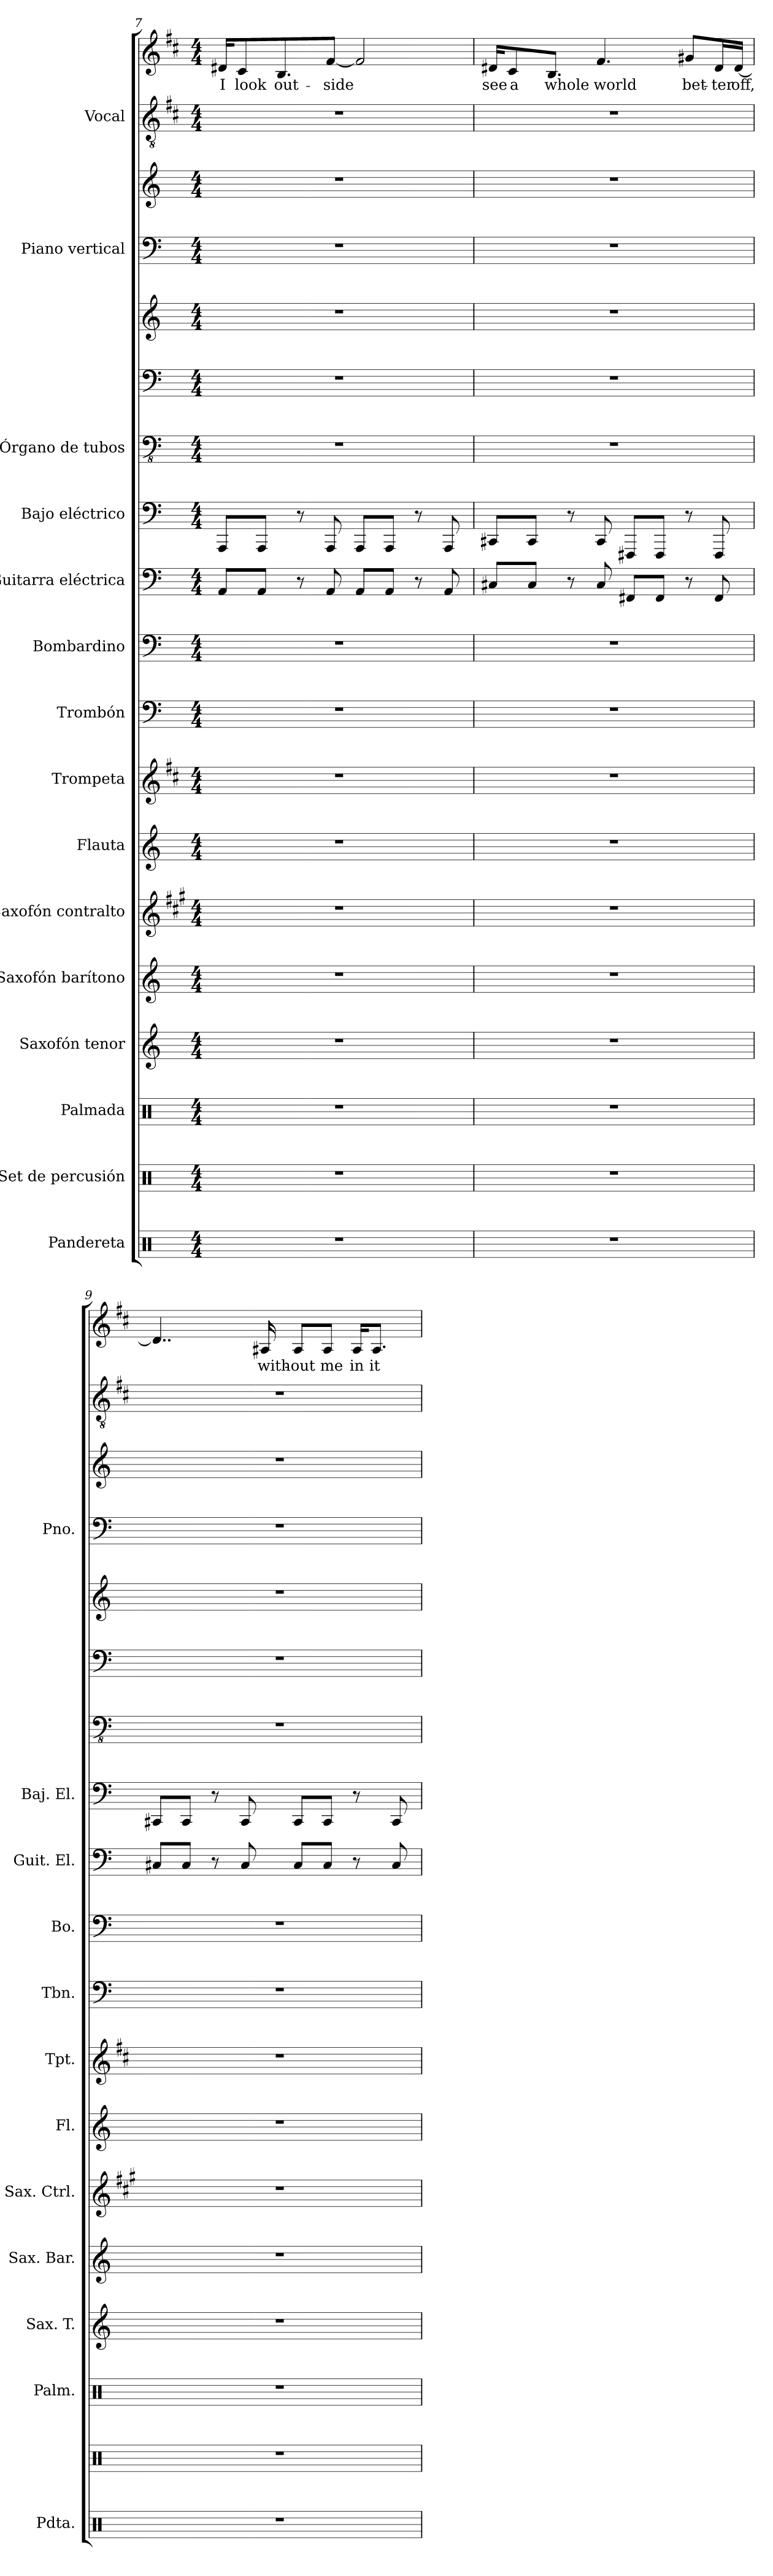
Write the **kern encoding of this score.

**kern	**kern	**kern	**kern	**kern	**kern	**kern	**kern	**kern	**kern	**kern	**kern	**kern	**kern	**kern	**kern	**kern	**kern	**kern	**text
*part15	*part14	*part13	*part12	*part11	*part10	*part9	*part8	*part7	*part6	*part5	*part4	*part3	*part3	*part3	*part2	*part2	*part1	*part1	*part1
*staff19	*staff18	*staff17	*staff16	*staff15	*staff14	*staff13	*staff12	*staff11	*staff10	*staff9	*staff8	*staff7	*staff6	*staff5	*staff4	*staff3	*staff2	*staff1	*staff1
*I"Pandereta	*I"Set de percusión	*I"Palmada	*I"Saxofón tenor	*I"Saxofón barítono	*I"Saxofón contralto	*I"Flauta	*I"Trompeta	*I"Trombón	*I"Bombardino	*I"Guitarra eléctrica	*I"Bajo eléctrico	*I"Órgano de tubos	*	*	*I"Piano vertical	*	*I"Vocal	*	*
*I'Pdta.	*	*I'Palm.	*I'Sax. T.	*I'Sax. Bar.	*I'Sax. Ctrl.	*I'Fl.	*I'Tpt.	*I'Tbn.	*I'Bo.	*I'Guit. El.	*I'Baj. El.	*	*	*	*I'Pno.	*	*	*	*
*clefX	*clefX	*clefX	*clefG2	*clefG2	*clefG2	*clefG2	*clefG2	*clefF4	*clefF4	*	*	*clefFv4	*clefF4	*clefG2	*clefF4	*clefG2	*clefGv2	*clefG2	*
*	*	*	*ITrd8c14	*ITrd12c21	*ITrd5c9	*	*ITrd1c2	*	*	*	*ITrd7c12	*	*	*	*	*	*ITrd1c2	*ITrd1c2	*
*k[]	*k[]	*k[]	*k[]	*k[]	*k[]	*k[]	*k[]	*k[]	*k[]	*k[]	*k[]	*k[]	*k[]	*k[]	*k[]	*k[]	*k[]	*k[]	*
*M4/4	*M4/4	*M4/4	*M4/4	*M4/4	*M4/4	*M4/4	*M4/4	*M4/4	*M4/4	*M4/4	*M4/4	*M4/4	*M4/4	*M4/4	*M4/4	*M4/4	*M4/4	*M4/4	*
=7	=7	=7	=7	=7	=7	=7	=7	=7	=7	=7	=7	=7	=7	=7	=7	=7	=7	=7	=7
!	!	!	!	!	!	!	!	!	!	!	!	!	!	!	!	!	!	!	!LO:LY:b
1r	1r	1r	1r	1r	1r	1r	1r	1r	1r	8AA/L	8AAAA/L	1r	1r	1r	1r	1r	1r	16c#X/KL	I
!	!	!	!	!	!	!	!	!	!	!	!	!	!	!	!	!	!	!	!LO:LY:b
.	.	.	.	.	.	.	.	.	.	.	.	.	.	.	.	.	.	8B/	look
.	.	.	.	.	.	.	.	.	.	8AA/J	8AAAA/J	.	.	.	.	.	.	.	.
!	!	!	!	!	!	!	!	!	!	!	!	!	!	!	!	!	!	!	!LO:LY:b
.	.	.	.	.	.	.	.	.	.	.	.	.	.	.	.	.	.	8.A/	out-
.	.	.	.	.	.	.	.	.	.	8r	8r	.	.	.	.	.	.	.	.
!	!	!	!	!	!	!	!	!	!	!	!	!	!	!	!	!	!	!	!LO:LY:b
.	.	.	.	.	.	.	.	.	.	8AA/	8AAAA/	.	.	.	.	.	.	[8e/J	-side
.	.	.	.	.	.	.	.	.	.	8AA/L	8AAAA/L	.	.	.	.	.	.	2e/]	.
.	.	.	.	.	.	.	.	.	.	8AA/J	8AAAA/J	.	.	.	.	.	.	.	.
.	.	.	.	.	.	.	.	.	.	8r	8r	.	.	.	.	.	.	.	.
.	.	.	.	.	.	.	.	.	.	8AA/	8AAAA/	.	.	.	.	.	.	.	.
=8	=8	=8	=8	=8	=8	=8	=8	=8	=8	=8	=8	=8	=8	=8	=8	=8	=8	=8	=8
!	!	!	!	!	!	!	!	!	!	!	!	!	!	!	!	!	!	!	!LO:LY:b
1r	1r	1r	1r	1r	1r	1r	1r	1r	1r	8C#X/L	8CCC#/L	1r	1r	1r	1r	1r	1r	16c#X/KL	see
!	!	!	!	!	!	!	!	!	!	!	!	!	!	!	!	!	!	!	!LO:LY:b
.	.	.	.	.	.	.	.	.	.	.	.	.	.	.	.	.	.	8B/	a
.	.	.	.	.	.	.	.	.	.	8C#/J	8CCC#/J	.	.	.	.	.	.	.	.
!	!	!	!	!	!	!	!	!	!	!	!	!	!	!	!	!	!	!	!LO:LY:b
.	.	.	.	.	.	.	.	.	.	.	.	.	.	.	.	.	.	8.A/J	whole
.	.	.	.	.	.	.	.	.	.	8r	8r	.	.	.	.	.	.	.	.
!	!	!	!	!	!	!	!	!	!	!	!	!	!	!	!	!	!	!	!LO:LY:b
.	.	.	.	.	.	.	.	.	.	8C#/	8CCC#/	.	.	.	.	.	.	4.e/	world
.	.	.	.	.	.	.	.	.	.	8FF#X/L	8FFFF#/L	.	.	.	.	.	.	.	.
.	.	.	.	.	.	.	.	.	.	8FF#/J	8FFFF#/J	.	.	.	.	.	.	.	.
!	!	!	!	!	!	!	!	!	!	!	!	!	!	!	!	!	!	!	!LO:LY:b
.	.	.	.	.	.	.	.	.	.	8r	8r	.	.	.	.	.	.	8f#X/L	bet-
!	!	!	!	!	!	!	!	!	!	!	!	!	!	!	!	!	!	!	!LO:LY:b
.	.	.	.	.	.	.	.	.	.	8FF#/	8FFFF#/	.	.	.	.	.	.	16c#/L	-ter
!	!	!	!	!	!	!	!	!	!	!	!	!	!	!	!	!	!	!	!LO:LY:b
.	.	.	.	.	.	.	.	.	.	.	.	.	.	.	.	.	.	[16c#/JJ	off,
!!LO:PB:g=z
=9	=9	=9	=9	=9	=9	=9	=9	=9	=9	=9	=9	=9	=9	=9	=9	=9	=9	=9	=9
1r	1r	1r	1r	1r	1r	1r	1r	1r	1r	8C#/L	8CCC#/L	1r	1r	1r	1r	1r	1r	4..c#/]	.
.	.	.	.	.	.	.	.	.	.	8C#/J	8CCC#/J	.	.	.	.	.	.	.	.
.	.	.	.	.	.	.	.	.	.	8r	8r	.	.	.	.	.	.	.	.
.	.	.	.	.	.	.	.	.	.	8C#/	8CCC#/	.	.	.	.	.	.	.	.
!	!	!	!	!	!	!	!	!	!	!	!	!	!	!	!	!	!	!	!LO:LY:b
.	.	.	.	.	.	.	.	.	.	.	.	.	.	.	.	.	.	16G#X/	-with-
!	!	!	!	!	!	!	!	!	!	!	!	!	!	!	!	!	!	!	!LO:LY:b
.	.	.	.	.	.	.	.	.	.	8C#/L	8CCC#/L	.	.	.	.	.	.	8G#/L	-out
!	!	!	!	!	!	!	!	!	!	!	!	!	!	!	!	!	!	!	!LO:LY:b
.	.	.	.	.	.	.	.	.	.	8C#/J	8CCC#/J	.	.	.	.	.	.	8G#/J	me
!	!	!	!	!	!	!	!	!	!	!	!	!	!	!	!	!	!	!	!LO:LY:b
.	.	.	.	.	.	.	.	.	.	8r	8r	.	.	.	.	.	.	16G#/KL	in
!	!	!	!	!	!	!	!	!	!	!	!	!	!	!	!	!	!	!	!LO:LY:b
.	.	.	.	.	.	.	.	.	.	.	.	.	.	.	.	.	.	8.G#/J	it
.	.	.	.	.	.	.	.	.	.	8C#/	8CCC#/	.	.	.	.	.	.	.	.
=	=	=	=	=	=	=	=	=	=	=	=	=	=	=	=	=	=	=	=
*-	*-	*-	*-	*-	*-	*-	*-	*-	*-	*-	*-	*-	*-	*-	*-	*-	*-	*-	*-
